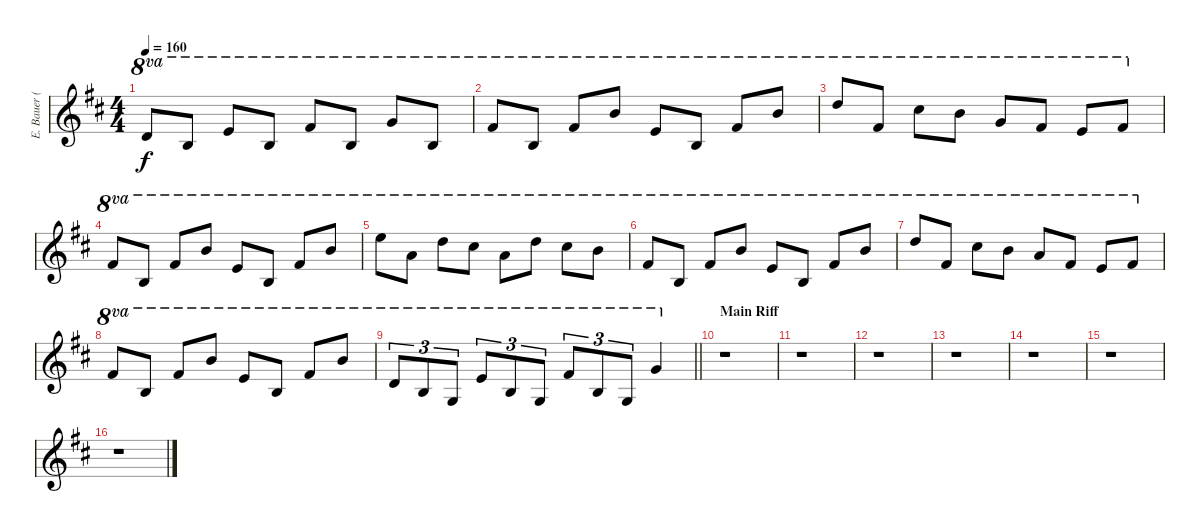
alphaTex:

\track ("E. Bauer (Keyboard)" "E. Bauer (") {instrument acousticgrandpiano}
\staff {score}
\tuning (E4 B3 G3 D3 A2 E2) {hide}
\ts (4 4)
\tempo 160
\clef g2
\ks bminor
10.1.8{ot 8va dy f} 7.1.8{ot 8va} 12.1.8{ot 8va} 7.1.8{ot 8va} 14.1.8{ot 8va} 7.1.8{ot 8va} 15.1.8{ot 8va} 7.1.8{ot 8va} |
14.1.8{ot 8va} 7.1.8{ot 8va} 14.1.8{ot 8va} 19.1.8{ot 8va} 12.1.8{ot 8va} 7.1.8{ot 8va} 14.1.8{ot 8va} 19.1.8{ot 8va} |
22.1.8{ot 8va} 14.1.8{ot 8va} 21.1.8{ot 8va} 19.1.8{ot 8va} 15.1.8{ot 8va} 14.1.8{ot 8va} 12.1.8{ot 8va} 14.1.8{ot 8va} |
14.1.8{ot 8va} 7.1.8{ot 8va} 14.1.8{ot 8va} 19.1.8{ot 8va} 12.1.8{ot 8va} 7.1.8{ot 8va} 14.1.8{ot 8va} 19.1.8{ot 8va} |
24.1.8{ot 8va} 17.1.8{ot 8va} 22.1.8{ot 8va} 21.1.8{ot 8va} 17.1.8{ot 8va} 22.1.8{ot 8va} 21.1.8{ot 8va} 19.1.8{ot 8va} |
14.1.8{ot 8va} 7.1.8{ot 8va} 14.1.8{ot 8va} 19.1.8{ot 8va} 12.1.8{ot 8va} 7.1.8{ot 8va} 14.1.8{ot 8va} 19.1.8{ot 8va} |
22.1.8{ot 8va} 14.1.8{ot 8va} 21.1.8{ot 8va} 19.1.8{ot 8va} 17.1.8{ot 8va} 14.1.8{ot 8va} 12.1.8{ot 8va} 14.1.8{ot 8va} |
14.1.8{ot 8va} 7.1.8{ot 8va} 14.1.8{ot 8va} 19.1.8{ot 8va} 12.1.8{ot 8va} 7.1.8{ot 8va} 14.1.8{ot 8va} 19.1.8{ot 8va} |
\barLineRight lightlight
10.1.8{tu (3 2) ot 8va} 7.1.8{tu (3 2) ot 8va} 3.1.8{tu (3 2) ot 8va} 12.1.8{tu (3 2) ot 8va} 7.1.8{tu (3 2) ot 8va} 3.1.8{tu (3 2) ot 8va} 14.1.8{tu (3 2) ot 8va} 7.1.8{tu (3 2) ot 8va} 3.1.8{tu (3 2) ot 8va} 15.1.4{ot 8va} |
\section ("" "Main Riff")
r.1 |
r.1 |
r.1 |
r.1 |
r.1 |
r.1 |
r.1
